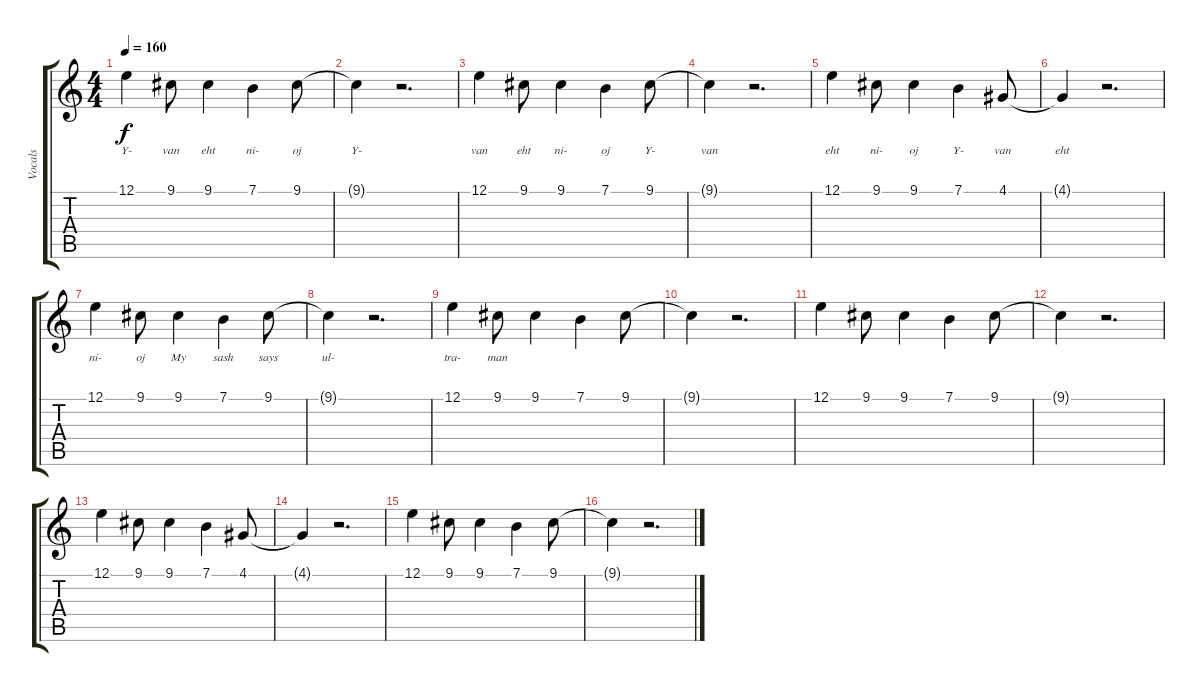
\track ("Vocals" "Vocals") {instrument sopranosax}
\staff {score tabs}
\tuning (E4 B3 G3 D3 A2 E2) {hide}
\ts (4 4)
\tempo 160
\clef g2
\ks c
12.1.4{lyrics (0 "Y-") lyrics (1 "") lyrics (2 "") lyrics (3 "") lyrics (4 "") dy f} 9.1.8{lyrics (0 "van") lyrics (1 "") lyrics (2 "") lyrics (3 "") lyrics (4 "")} 9.1.4{lyrics (0 "eht") lyrics (1 "") lyrics (2 "") lyrics (3 "") lyrics (4 "")} 7.1.4{lyrics (0 "ni-") lyrics (1 "") lyrics (2 "") lyrics (3 "") lyrics (4 "")} 9.1.8{lyrics (0 "oj") lyrics (1 "") lyrics (2 "") lyrics (3 "") lyrics (4 "")} |
9.1{t}.4{lyrics (0 "Y-") lyrics (1 "") lyrics (2 "") lyrics (3 "") lyrics (4 "")} r.2{d} |
12.1.4{lyrics (0 "van") lyrics (1 "") lyrics (2 "") lyrics (3 "") lyrics (4 "")} 9.1.8{lyrics (0 "eht") lyrics (1 "") lyrics (2 "") lyrics (3 "") lyrics (4 "")} 9.1.4{lyrics (0 "ni-") lyrics (1 "") lyrics (2 "") lyrics (3 "") lyrics (4 "")} 7.1.4{lyrics (0 "oj") lyrics (1 "") lyrics (2 "") lyrics (3 "") lyrics (4 "")} 9.1.8{lyrics (0 "Y-") lyrics (1 "") lyrics (2 "") lyrics (3 "") lyrics (4 "")} |
9.1{t}.4{lyrics (0 "van") lyrics (1 "") lyrics (2 "") lyrics (3 "") lyrics (4 "")} r.2{d} |
12.1.4{lyrics (0 "eht") lyrics (1 "") lyrics (2 "") lyrics (3 "") lyrics (4 "")} 9.1.8{lyrics (0 "ni-") lyrics (1 "") lyrics (2 "") lyrics (3 "") lyrics (4 "")} 9.1.4{lyrics (0 "oj") lyrics (1 "") lyrics (2 "") lyrics (3 "") lyrics (4 "")} 7.1.4{lyrics (0 "Y-") lyrics (1 "") lyrics (2 "") lyrics (3 "") lyrics (4 "")} 4.1.8{lyrics (0 "van") lyrics (1 "") lyrics (2 "") lyrics (3 "") lyrics (4 "")} |
4.1{t}.4{lyrics (0 "eht") lyrics (1 "") lyrics (2 "") lyrics (3 "") lyrics (4 "")} r.2{d} |
12.1.4{lyrics (0 "ni-") lyrics (1 "") lyrics (2 "") lyrics (3 "") lyrics (4 "")} 9.1.8{lyrics (0 "oj") lyrics (1 "") lyrics (2 "") lyrics (3 "") lyrics (4 "")} 9.1.4{lyrics (0 "My") lyrics (1 "") lyrics (2 "") lyrics (3 "") lyrics (4 "")} 7.1.4{lyrics (0 "sash") lyrics (1 "") lyrics (2 "") lyrics (3 "") lyrics (4 "")} 9.1.8{lyrics (0 "says") lyrics (1 "") lyrics (2 "") lyrics (3 "") lyrics (4 "")} |
9.1{t}.4{lyrics (0 "ul-") lyrics (1 "") lyrics (2 "") lyrics (3 "") lyrics (4 "")} r.2{d} |
12.1.4{lyrics (0 "tra-") lyrics (1 "") lyrics (2 "") lyrics (3 "") lyrics (4 "")} 9.1.8{lyrics (0 "man") lyrics (1 "") lyrics (2 "") lyrics (3 "") lyrics (4 "")} 9.1.4 7.1.4 9.1.8 |
9.1{t}.4 r.2{d} |
12.1.4 9.1.8 9.1.4 7.1.4 9.1.8 |
9.1{t}.4 r.2{d} |
12.1.4 9.1.8 9.1.4 7.1.4 4.1.8 |
4.1{t}.4 r.2{d} |
12.1.4 9.1.8 9.1.4 7.1.4 9.1.8 |
9.1{t}.4 r.2{d}
